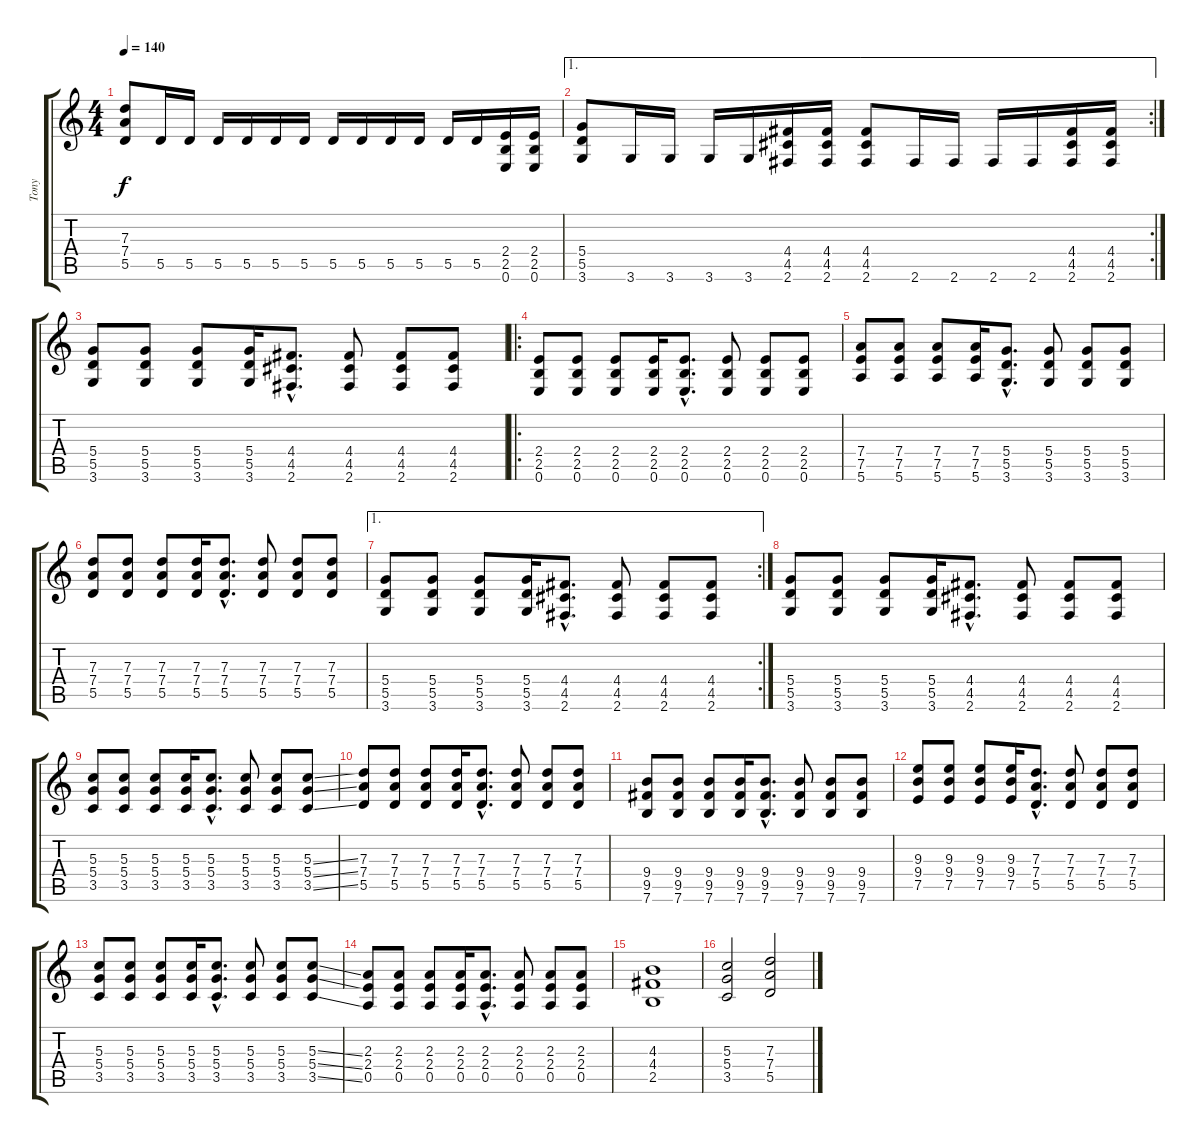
\track ("Tony" "Tony") {instrument distortionguitar}
\staff {score tabs}
\tuning (E4 B3 G3 D3 A2 E2) {hide}
\ts (4 4)
\tempo 140
\clef g2
\ks c
(7.3 7.4 5.5).8{dy f} 5.5.16 5.5.16 5.5.16 5.5.16 5.5.16 5.5.16 5.5.16 5.5.16 5.5.16 5.5.16 5.5.16 5.5.16 (2.4 2.5 0.6).16 (2.4 2.5 0.6).16 |
\ae 1
\rc 2
(5.4 5.5 3.6).8 3.6.16 3.6.16 3.6.16 3.6.16 (4.4 4.5 2.6).16 (4.4 4.5 2.6).16 (4.4 4.5 2.6).8 2.6.16 2.6.16 2.6.16 2.6.16 (4.4 4.5 2.6).16 (4.4 4.5 2.6).16 |
(5.4 5.5 3.6).8 (5.4 5.5 3.6).8 (5.4 5.5 3.6).8 (5.4 5.5 3.6).16 (4.4{hac} 4.5{hac} 2.6{hac}).8{d} (4.4 4.5 2.6).8 (4.4 4.5 2.6).8 (4.4 4.5 2.6).8 |
\ro
(2.4 2.5 0.6).8 (2.4 2.5 0.6).8 (2.4 2.5 0.6).8 (2.4 2.5 0.6).16 (2.4{hac} 2.5{hac} 0.6{hac}).8{d} (2.4 2.5 0.6).8 (2.4 2.5 0.6).8 (2.4 2.5 0.6).8 |
(7.4 7.5 5.6).8 (7.4 7.5 5.6).8 (7.4 7.5 5.6).8 (7.4 7.5 5.6).16 (5.4{hac} 5.5{hac} 3.6{hac}).8{d} (5.4 5.5 3.6).8 (5.4 5.5 3.6).8 (5.4 5.5 3.6).8 |
(7.3 7.4 5.5).8 (7.3 7.4 5.5).8 (7.3 7.4 5.5).8 (7.3 7.4 5.5).16 (7.3{hac} 7.4{hac} 5.5{hac}).8{d} (7.3 7.4 5.5).8 (7.3 7.4 5.5).8 (7.3 7.4 5.5).8 |
\ae 1
\rc 2
(5.4 5.5 3.6).8 (5.4 5.5 3.6).8 (5.4 5.5 3.6).8 (5.4 5.5 3.6).16 (4.4{hac} 4.5{hac} 2.6{hac}).8{d} (4.4 4.5 2.6).8 (4.4 4.5 2.6).8 (4.4 4.5 2.6).8 |
(5.4 5.5 3.6).8 (5.4 5.5 3.6).8 (5.4 5.5 3.6).8 (5.4 5.5 3.6).16 (4.4{hac} 4.5{hac} 2.6{hac}).8{d} (4.4 4.5 2.6).8 (4.4 4.5 2.6).8 (4.4 4.5 2.6).8 |
(5.3 5.4 3.5).8 (5.3 5.4 3.5).8 (5.3 5.4 3.5).8 (5.3 5.4 3.5).16 (5.3{hac} 5.4{hac} 3.5{hac}).8{d} (5.3 5.4 3.5).8 (5.3 5.4 3.5).8 (5.3{ss} 5.4{ss} 3.5{ss}).8 |
(7.3 7.4 5.5).8 (7.3 7.4 5.5).8 (7.3 7.4 5.5).8 (7.3 7.4 5.5).16 (7.3{hac} 7.4{hac} 5.5{hac}).8{d} (7.3 7.4 5.5).8 (7.3 7.4 5.5).8 (7.3 7.4 5.5).8 |
(9.4 9.5 7.6).8 (9.4 9.5 7.6).8 (9.4 9.5 7.6).8 (9.4 9.5 7.6).16 (9.4{hac} 9.5{hac} 7.6{hac}).8{d} (9.4 9.5 7.6).8 (9.4 9.5 7.6).8 (9.4 9.5 7.6).8 |
(9.3 9.4 7.5).8 (9.3 9.4 7.5).8 (9.3 9.4 7.5).8 (9.3 9.4 7.5).16 (7.3{hac} 7.4{hac} 5.5{hac}).8{d} (7.3 7.4 5.5).8 (7.3 7.4 5.5).8 (7.3 7.4 5.5).8 |
(5.3 5.4 3.5).8 (5.3 5.4 3.5).8 (5.3 5.4 3.5).8 (5.3 5.4 3.5).16 (5.3{hac} 5.4{hac} 3.5{hac}).8{d} (5.3 5.4 3.5).8 (5.3 5.4 3.5).8 (5.3{ss} 5.4{ss} 3.5{ss}).8 |
(2.3 2.4 0.5).8 (2.3 2.4 0.5).8 (2.3 2.4 0.5).8 (2.3 2.4 0.5).16 (2.3{hac} 2.4{hac} 0.5{hac}).8{d} (2.3 2.4 0.5).8 (2.3 2.4 0.5).8 (2.3 2.4 0.5).8 |
(4.3 4.4 2.5).1 |
(5.3 5.4 3.5).2 (7.3 7.4 5.5).2
